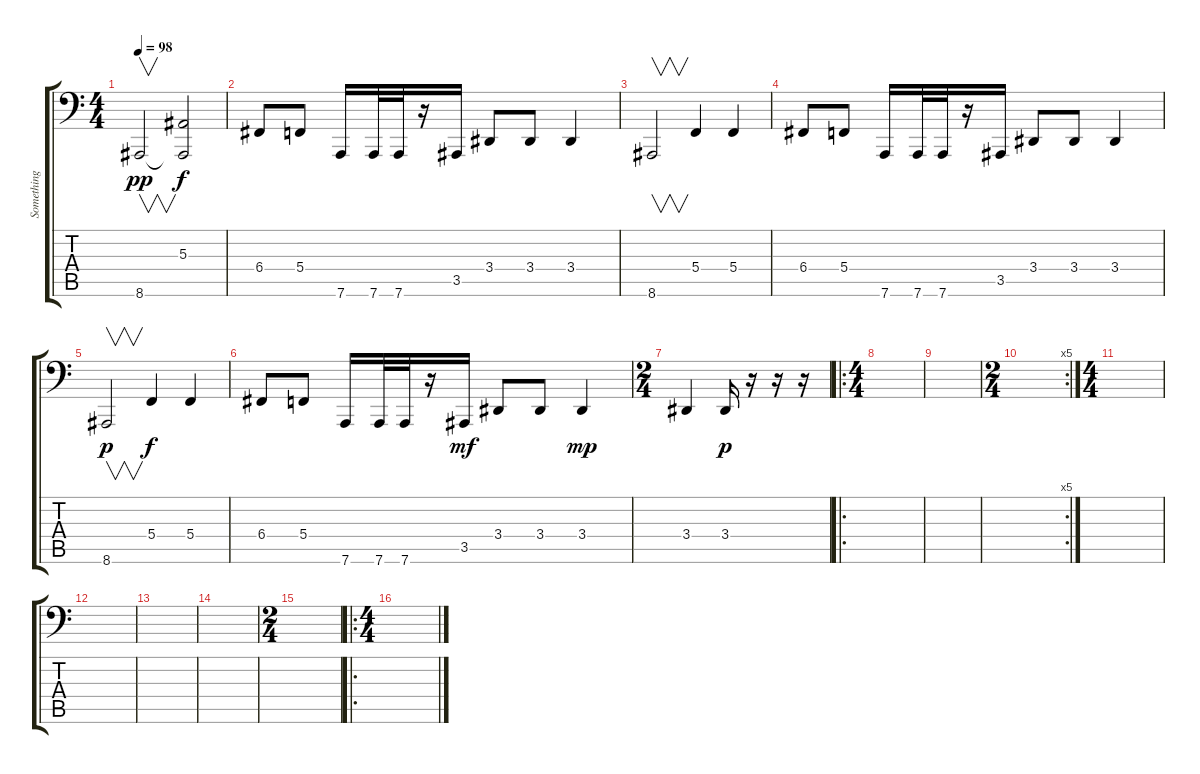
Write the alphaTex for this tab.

\track ("Something like Wind??" "Something ") {instrument seashore}
\staff {score tabs}
\tuning (D3 A2 F2 C2 G1 D1) {hide}
\ts (4 4)
\tempo 98
\clef f4
\ks c
8.6.2{v dy pp instrument seashore} (5.3 8.6{t}).2{dy f} |
6.4.8 5.4.8 7.6.16 7.6.32 7.6.32 r.16 3.5.16 3.4.8 3.4.8 3.4.4 |
8.6.2{v} 5.4.4 5.4.4 |
6.4.8 5.4.8 7.6.16 7.6.32 7.6.32 r.16 3.5.16 3.4.8 3.4.8 3.4.4 |
8.6.2{v dy p} 5.4.4{dy f} 5.4.4 |
6.4.8 5.4.8 7.6.16 7.6.32 7.6.32 r.16 3.5.16{dy mf} 3.4.8 3.4.8 3.4.4{dy mp} |
\ts (2 4)
3.4.4 3.4.16{dy p} r.16 r.16 r.16 |
\ro
\ts (4 4)
|
|
\rc 5
\ts (2 4)
|
\ts (4 4)
|
|
|
|
\ts (2 4)
|
\ro
\ts (4 4)
